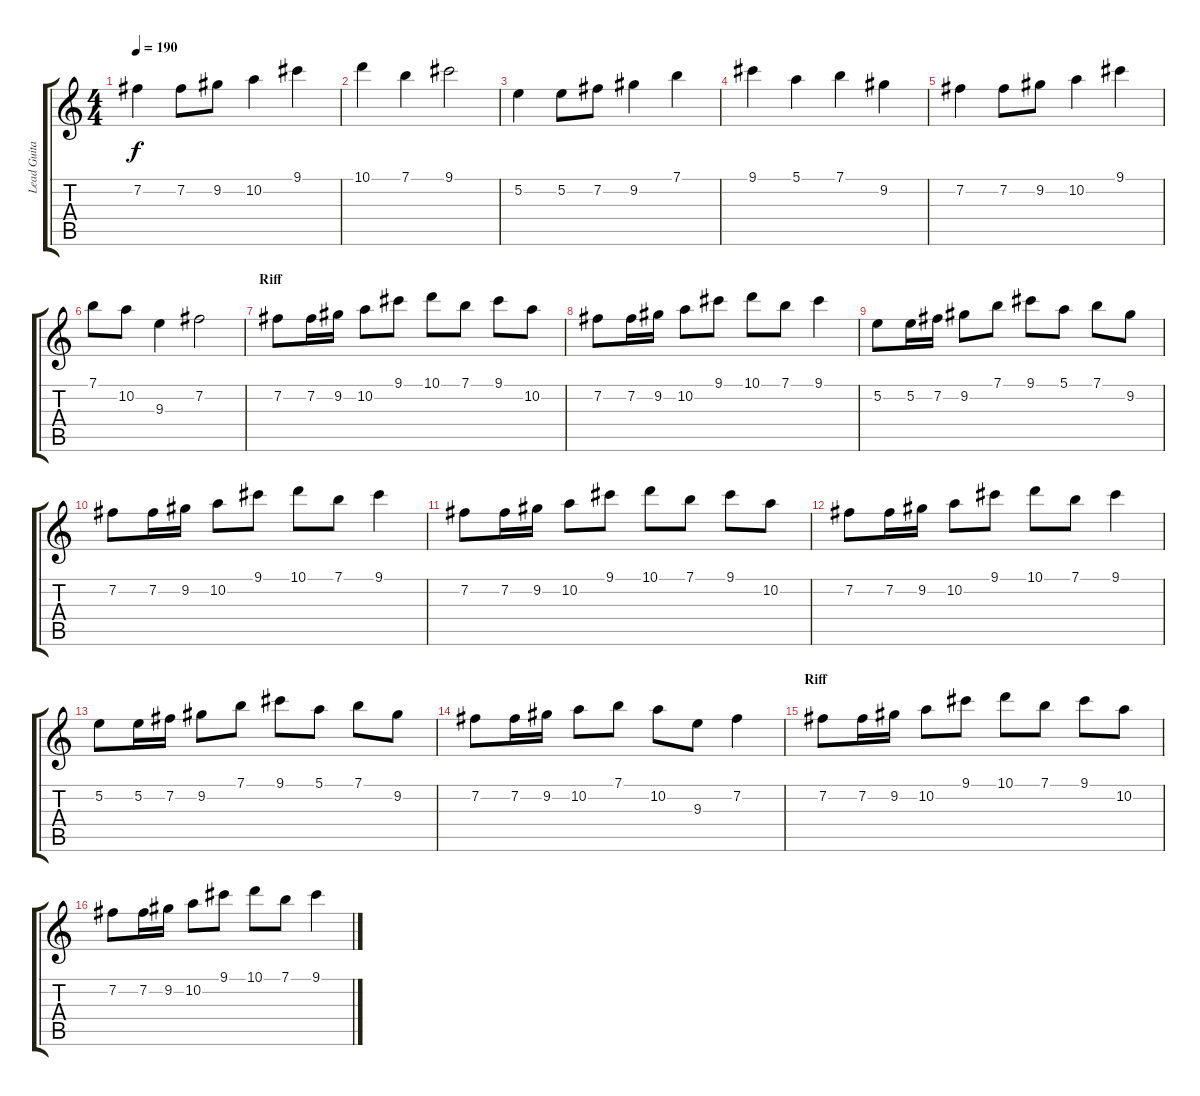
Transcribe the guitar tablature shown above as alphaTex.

\track ("Lead Guitar II" "Lead Guita") {instrument distortionguitar}
\staff {score tabs}
\tuning (E4 B3 G3 D3 A2 E2) {hide}
\ts (4 4)
\tempo 190
\clef g2
\ks c
7.2.4{dy f} 7.2.8 9.2.8 10.2.4 9.1.4 |
10.1.4 7.1.4 9.1.2 |
5.2.4 5.2.8 7.2.8 9.2.4 7.1.4 |
9.1.4 5.1.4 7.1.4 9.2.4 |
7.2.4 7.2.8 9.2.8 10.2.4 9.1.4 |
7.1.8 10.2.8 9.3.4 7.2.2 |
\section ("" "Riff")
7.2.8 7.2.16 9.2.16 10.2.8 9.1.8 10.1.8 7.1.8 9.1.8 10.2.8 |
7.2.8 7.2.16 9.2.16 10.2.8 9.1.8 10.1.8 7.1.8 9.1.4 |
5.2.8 5.2.16 7.2.16 9.2.8 7.1.8 9.1.8 5.1.8 7.1.8 9.2.8 |
7.2.8 7.2.16 9.2.16 10.2.8 9.1.8 10.1.8 7.1.8 9.1.4 |
7.2.8 7.2.16 9.2.16 10.2.8 9.1.8 10.1.8 7.1.8 9.1.8 10.2.8 |
7.2.8 7.2.16 9.2.16 10.2.8 9.1.8 10.1.8 7.1.8 9.1.4 |
5.2.8 5.2.16 7.2.16 9.2.8 7.1.8 9.1.8 5.1.8 7.1.8 9.2.8 |
7.2.8 7.2.16 9.2.16 10.2.8 7.1.8 10.2.8 9.3.8 7.2.4 |
\section ("" "Riff")
7.2.8 7.2.16 9.2.16 10.2.8 9.1.8 10.1.8 7.1.8 9.1.8 10.2.8 |
7.2.8 7.2.16 9.2.16 10.2.8 9.1.8 10.1.8 7.1.8 9.1.4
